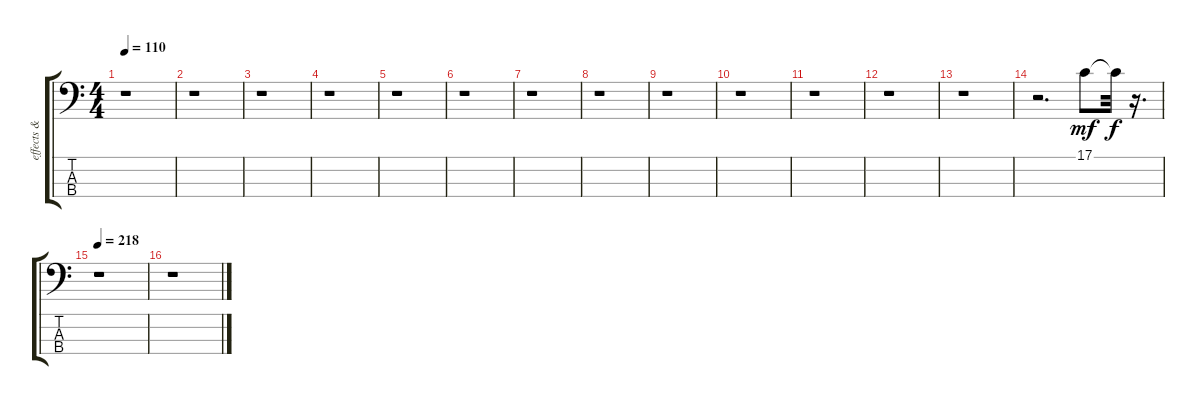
\track ("effects & Bass      " "effects & ") {instrument synthvoice}
\staff {score tabs}
\tuning (G2 D2 A1 E1) {hide}
\ts (4 4)
\tempo 110
\clef f4
\ks c
r.1{dy mf} |
r.1 |
r.1 |
r.1 |
r.1 |
r.1 |
r.1 |
r.1 |
r.1 |
r.1 |
r.1 |
r.1 |
r.1 |
r.2{d} 17.1.8{volume 15 instrument tubularbells} 17.1{t}.32{dy f} r.16{d} |
\tempo 218
r.1 |
r.1
